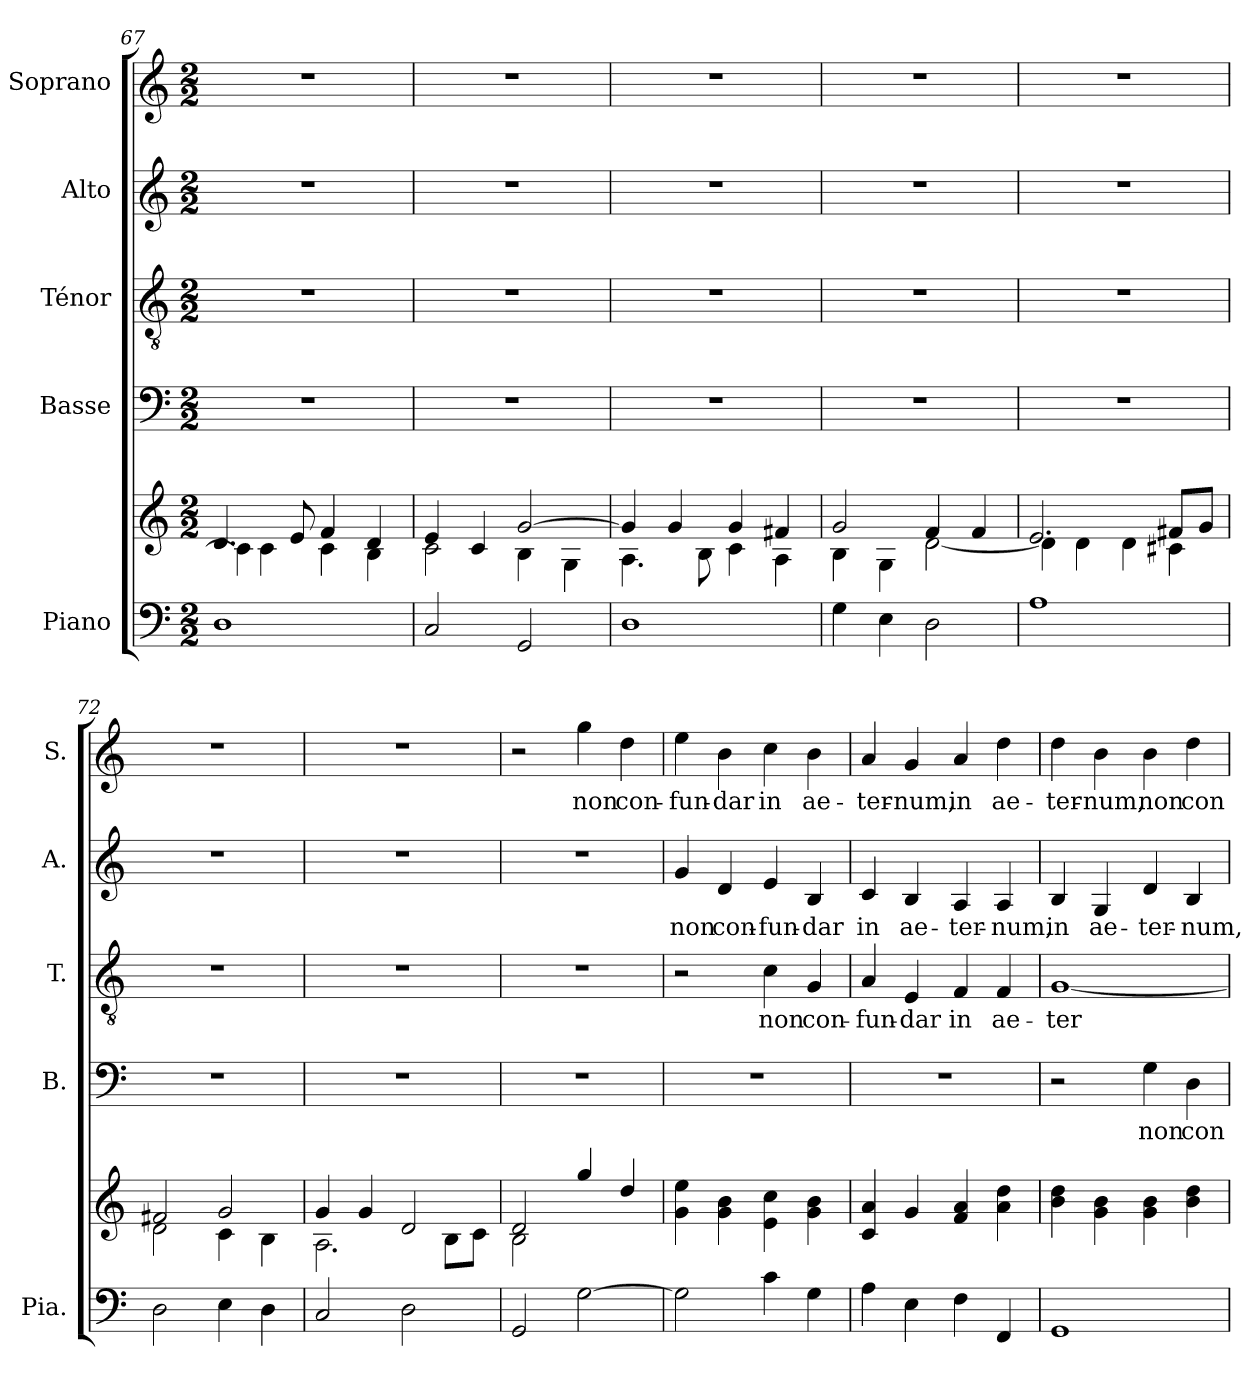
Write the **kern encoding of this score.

**kern	**kern	**kern	**text	**kern	**text	**kern	**text	**kern	**text
*part5	*part5	*part4	*part4	*part3	*part3	*part2	*part2	*part1	*part1
*staff6	*staff5	*staff4	*staff4	*staff3	*staff3	*staff2	*staff2	*staff1	*staff1
*I"Piano	*	*I"Basse	*	*I"Ténor	*	*I"Alto	*	*I"Soprano	*
*I'Pia.	*	*I'B.	*	*I'T.	*	*I'A.	*	*I'S.	*
*clefF4	*clefG2	*clefF4	*	*clefGv2	*	*clefG2	*	*clefG2	*
*k[]	*k[]	*k[]	*	*k[]	*	*k[]	*	*k[]	*
*M2/2	*M2/2	*M2/2	*	*M2/2	*	*M2/2	*	*M2/2	*
=67	=67	=67	=67	=67	=67	=67	=67	=67	=67
*	*^	*	*	*	*	*	*	*	*
1D	4.d/	4c\]	1r	.	1r	.	1r	.	1r	.
.	.	4c\	.	.	.	.	.	.	.	.
.	8e/	.	.	.	.	.	.	.	.	.
.	4f/	4c\	.	.	.	.	.	.	.	.
.	4d/	4B\	.	.	.	.	.	.	.	.
=68	=68	=68	=68	=68	=68	=68	=68	=68	=68	=68
2C/	4e/	2c\	1r	.	1r	.	1r	.	1r	.
.	4c/	.	.	.	.	.	.	.	.	.
2GG/	[2g/	4B\	.	.	.	.	.	.	.	.
.	.	4G\	.	.	.	.	.	.	.	.
!!LO:PB:g=z
=69	=69	=69	=69	=69	=69	=69	=69	=69	=69	=69
1D	4g/]	4.A\	1r	.	1r	.	1r	.	1r	.
.	4g/	.	.	.	.	.	.	.	.	.
.	.	8B\	.	.	.	.	.	.	.	.
.	4g/	4c\	.	.	.	.	.	.	.	.
.	4f#X/	4A\	.	.	.	.	.	.	.	.
=70	=70	=70	=70	=70	=70	=70	=70	=70	=70	=70
4G\	2g/	4B\	1r	.	1r	.	1r	.	1r	.
4E\	.	4G\	.	.	.	.	.	.	.	.
2D\	4f/	[2d\	.	.	.	.	.	.	.	.
.	4f/	.	.	.	.	.	.	.	.	.
=71	=71	=71	=71	=71	=71	=71	=71	=71	=71	=71
1A	2.e/	4d\]	1r	.	1r	.	1r	.	1r	.
.	.	4d\	.	.	.	.	.	.	.	.
.	.	4d\	.	.	.	.	.	.	.	.
.	8f#X/L	4c#X\	.	.	.	.	.	.	.	.
.	8g/J	.	.	.	.	.	.	.	.	.
=72	=72	=72	=72	=72	=72	=72	=72	=72	=72	=72
2D\	2f#X/	2d\	1r	.	1r	.	1r	.	1r	.
4E\	2g/	4c\	.	.	.	.	.	.	.	.
4D\	.	4B\	.	.	.	.	.	.	.	.
=73	=73	=73	=73	=73	=73	=73	=73	=73	=73	=73
2C/	4g/	2.A\	1r	.	1r	.	1r	.	1r	.
.	4g/	.	.	.	.	.	.	.	.	.
2D\	2d/	.	.	.	.	.	.	.	.	.
.	.	8B\L	.	.	.	.	.	.	.	.
.	.	8c\J	.	.	.	.	.	.	.	.
=74	=74	=74	=74	=74	=74	=74	=74	=74	=74	=74
2GG/	2d/	2B\	1r	.	1r	.	1r	.	2r	.
!	!	!	!	!	!	!	!	!	!	!LO:LY:b
[2G\	4gg/	2ryy	.	.	.	.	.	.	4gg\	non
!	!	!	!	!	!	!	!	!	!	!LO:LY:b
.	4dd/	.	.	.	.	.	.	.	4dd\	con-
*	*v	*v	*	*	*	*	*	*	*	*
!!LO:LB:g=z
=75	=75	=75	=75	=75	=75	=75	=75	=75	=75
!	!	!	!	!	!	!	!LO:LY:b	!	!LO:LY:b
2G\]	4g\ 4ee\	1r	.	2r	.	4g/	non	4ee\	fun-
!	!	!	!	!	!	!	!LO:LY:b	!	!LO:LY:b
.	4g\ 4b\	.	.	.	.	4d/	con-	4b\	dar
!	!	!	!	!	!LO:LY:b	!	!LO:LY:b	!	!LO:LY:b
4c\	4e\ 4cc\	.	.	4c\	non	4e/	fun-	4cc\	in
!	!	!	!	!	!LO:LY:b	!	!LO:LY:b	!	!LO:LY:b
4G\	4g\ 4b\	.	.	4G/	con-	4B/	dar	4b\	ae-
=76	=76	=76	=76	=76	=76	=76	=76	=76	=76
!	!	!	!	!	!LO:LY:b	!	!LO:LY:b	!	!LO:LY:b
4A\	4c/ 4a/	1r	.	4A/	fun-	4c/	in	4a/	ter-
!	!	!	!	!	!LO:LY:b	!	!LO:LY:b	!	!LO:LY:b
4E\	4g/	.	.	4E/	dar	4B/	ae-	4g/	num,
!	!	!	!	!	!LO:LY:b	!	!LO:LY:b	!	!LO:LY:b
4F\	4f/ 4a/	.	.	4F/	in	4A/	ter-	4a/	in
!	!	!	!	!	!LO:LY:b	!	!LO:LY:b	!	!LO:LY:b
4FF/	4a\ 4dd\	.	.	4F/	ae-	4A/	num,	4dd\	ae-
=77	=77	=77	=77	=77	=77	=77	=77	=77	=77
!	!	!	!	!	!LO:LY:b	!	!LO:LY:b	!	!LO:LY:b
1GG	4b\ 4dd\	2r	.	[1G	ter-	4B/	in	4dd\	ter-
!	!	!	!	!	!	!	!LO:LY:b	!	!LO:LY:b
.	4g\ 4b\	.	.	.	.	4G/	ae-	4b\	num,
!	!	!	!LO:LY:b	!	!	!	!LO:LY:b	!	!LO:LY:b
.	4g\ 4b\	4G\	non	.	.	4d/	ter-	4b\	non
!	!	!	!LO:LY:b	!	!	!	!LO:LY:b	!	!LO:LY:b
.	4b\ 4dd\	4D\	con-	.	.	4B/	num,	4dd\	con-
=	=	=	=	=	=	=	=	=	=
*-	*-	*-	*-	*-	*-	*-	*-	*-	*-
